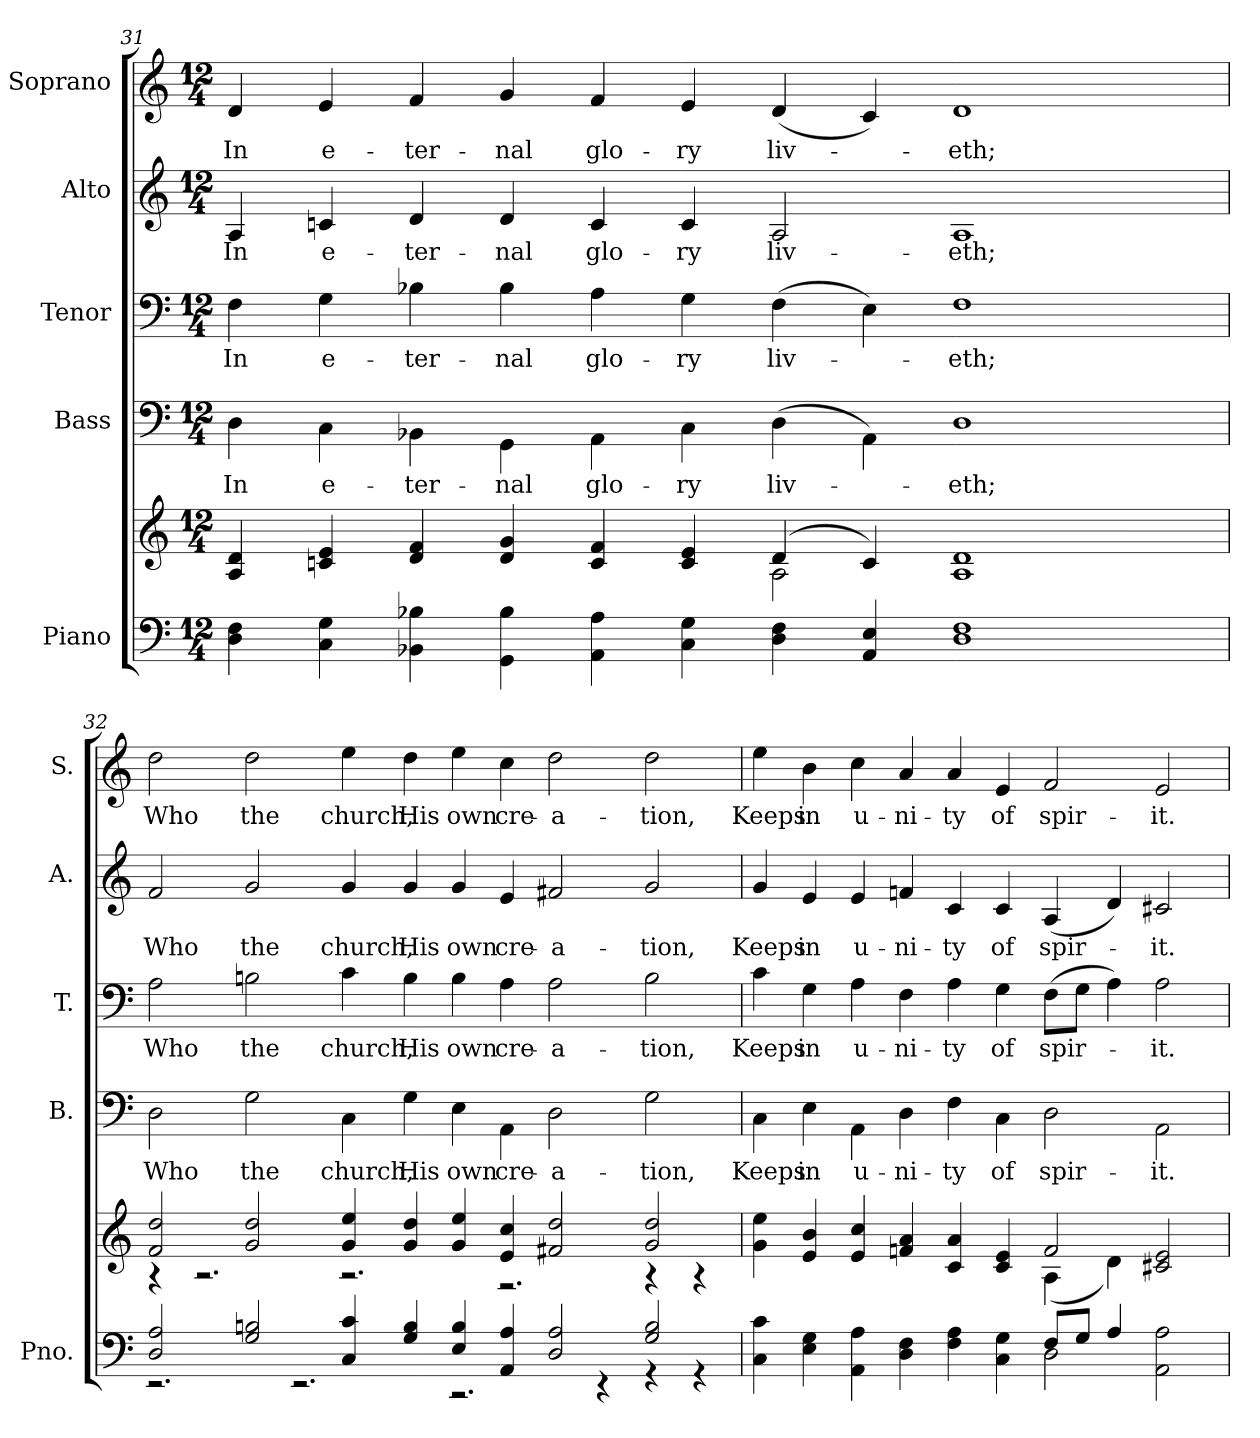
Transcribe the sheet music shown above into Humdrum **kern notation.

**kern	**kern	**kern	**text	**kern	**text	**kern	**text	**kern	**text
*part5	*part5	*part4	*part4	*part3	*part3	*part2	*part2	*part1	*part1
*staff6	*staff5	*staff4	*staff4	*staff3	*staff3	*staff2	*staff2	*staff1	*staff1
*I"Piano	*	*I"Bass	*	*I"Tenor	*	*I"Alto	*	*I"Soprano	*
*I'Pno.	*	*I'B.	*	*I'T.	*	*I'A.	*	*I'S.	*
!!LO:PB:g=z
*clefF4	*clefG2	*clefF4	*	*clefF4	*	*clefG2	*	*clefG2	*
*k[]	*k[]	*k[]	*	*k[]	*	*k[]	*	*k[]	*
*C:	*C:	*C:	*	*C:	*	*C:	*	*C:	*
*M12/4	*M12/4	*M12/4	*	*M12/4	*	*M12/4	*	*M12/4	*
=31	=31	=31	=31	=31	=31	=31	=31	=31	=31
*	*^	*	*	*	*	*	*	*	*
!	!	!	!	!LO:LY:b:color=#000000	!	!	!	!	!	!
!	!	!	!	!	!	!LO:LY:b:color=#000000	!	!	!	!
!	!	!	!	!	!	!	!	!LO:LY:b:color=#000000	!	!
!	!	!	!	!	!	!	!	!	!	!LO:LY:b:color=#000000
4Di\ 4Fi	4Ai/ 4di	1ryy	4Di\	In	4Fi\	In	4Ai/	In	4di/	In
!	!	!	!	!LO:LY:b:color=#000000	!	!	!	!	!	!
!	!	!	!	!	!	!LO:LY:b:color=#000000	!	!	!	!
!	!	!	!	!	!	!	!	!LO:LY:b:color=#000000	!	!
!	!	!	!	!	!	!	!	!	!	!LO:LY:b:color=#000000
4Ci\ 4Gi	4cni/ 4ei	.	4Ci\	e-	4Gi\	e-	4cni/	e-	4ei/	e-
!	!	!	!	!LO:LY:b:color=#000000	!	!	!	!	!	!
!	!	!	!	!	!	!LO:LY:b:color=#000000	!	!	!	!
!	!	!	!	!	!	!	!	!LO:LY:b:color=#000000	!	!
!	!	!	!	!	!	!	!	!	!	!LO:LY:b:color=#000000
4BB-Xi\ 4B-Xi	4di/ 4fi	.	4BB-Xi\	-ter-	4B-Xi\	-ter-	4di/	-ter-	4fi/	-ter-
!	!	!	!	!LO:LY:b:color=#000000	!	!	!	!	!	!
!	!	!	!	!	!	!LO:LY:b:color=#000000	!	!	!	!
!	!	!	!	!	!	!	!	!LO:LY:b:color=#000000	!	!
!	!	!	!	!	!	!	!	!	!	!LO:LY:b:color=#000000
4GGi\ 4B-i	4di/ 4gi	.	4GGi\	-nal	4B-i\	-nal	4di/	-nal	4gi/	-nal
!	!	!	!	!LO:LY:b:color=#000000	!	!	!	!	!	!
!	!	!	!	!	!	!LO:LY:b:color=#000000	!	!	!	!
!	!	!	!	!	!	!	!	!LO:LY:b:color=#000000	!	!
!	!	!	!	!	!	!	!	!	!	!LO:LY:b:color=#000000
4AAi\ 4Ai	4ci/ 4fi	2ryy	4AAi\	glo-	4Ai\	glo-	4ci/	glo-	4fi/	glo-
!	!	!	!	!LO:LY:b:color=#000000	!	!	!	!	!	!
!	!	!	!	!	!	!LO:LY:b:color=#000000	!	!	!	!
!	!	!	!	!	!	!	!	!LO:LY:b:color=#000000	!	!
!	!	!	!	!	!	!	!	!	!	!LO:LY:b:color=#000000
4Ci\ 4Gi	4ci/ 4ei	.	4Ci\	-ry	4Gi\	-ry	4ci/	-ry	4ei/	-ry
!	!	!	!	!LO:LY:b:color=#000000	!	!	!	!	!	!
!	!	!	!	!	!	!LO:LY:b:color=#000000	!	!	!	!
!	!	!	!	!	!	!	!	!LO:LY:b:color=#000000	!	!
!	!	!	!	!	!	!	!	!	!	!LO:LY:b:color=#000000
4Di\ 4Fi	(4di/	2Ai\	(4Di\	liv-	(4Fi\	liv-	2Ai/	liv-	(4di/	liv-
4AAi/ 4Ei	4ci/)	.	4AAi\)	.	4Ei\)	.	.	.	4ci/)	.
!	!	!	!	!LO:LY:b:color=#000000	!	!	!	!	!	!
!	!	!	!	!	!	!LO:LY:b:color=#000000	!	!	!	!
!	!	!	!	!	!	!	!	!LO:LY:b:color=#000000	!	!
!	!	!	!	!	!	!	!	!	!	!LO:LY:b:color=#000000
1Di 1Fi	1Ai 1di	2ryy	1Di	-eth;	1Fi	-eth;	1Ai	-eth;	1di	-eth;
.	.	2ryy	.	.	.	.	.	.	.	.
!!LO:PB:g=z
=32	=32	=32	=32	=32	=32	=32	=32	=32	=32	=32
*^	*	*	*	*	*	*	*	*	*	*
!	!	!	!	!	!LO:LY:b:color=#000000	!	!	!	!	!	!
!	!	!	!	!	!	!	!LO:LY:b:color=#000000	!	!	!	!
!	!	!	!	!	!	!	!	!	!LO:LY:b:color=#000000	!	!
!	!	!	!	!	!	!	!	!	!	!	!LO:LY:b:color=#000000
2Di/ 2Ai	2.r	2fi/ 2ddi	4r	2Di\	Who	2Ai\	Who	2fi/	Who	2ddi\	Who
.	.	.	2.r	.	.	.	.	.	.	.	.
!	!	!	!	!	!LO:LY:b:color=#000000	!	!	!	!	!	!
!	!	!	!	!	!	!	!LO:LY:b:color=#000000	!	!	!	!
!	!	!	!	!	!	!	!	!	!LO:LY:b:color=#000000	!	!
!	!	!	!	!	!	!	!	!	!	!	!LO:LY:b:color=#000000
2Gi/ 2Bni	.	2gi/ 2ddi	.	2Gi\	the	2Bni\	the	2gi/	the	2ddi\	the
.	2.r	.	.	.	.	.	.	.	.	.	.
!	!	!	!	!	!LO:LY:b:color=#000000	!	!	!	!	!	!
!	!	!	!	!	!	!	!LO:LY:b:color=#000000	!	!	!	!
!	!	!	!	!	!	!	!	!	!LO:LY:b:color=#000000	!	!
!	!	!	!	!	!	!	!	!	!	!	!LO:LY:b:color=#000000
4Ci/ 4ci	.	4gi/ 4eei	2.r	4Ci\	church,	4ci\	church,	4gi/	church,	4eei\	church,
!	!	!	!	!	!LO:LY:b:color=#000000	!	!	!	!	!	!
!	!	!	!	!	!	!	!LO:LY:b:color=#000000	!	!	!	!
!	!	!	!	!	!	!	!	!	!LO:LY:b:color=#000000	!	!
!	!	!	!	!	!	!	!	!	!	!	!LO:LY:b:color=#000000
4Gi/ 4Bi	.	4gi/ 4ddi	.	4Gi\	His	4Bi\	His	4gi/	His	4ddi\	His
!	!	!	!	!	!LO:LY:b:color=#000000	!	!	!	!	!	!
!	!	!	!	!	!	!	!LO:LY:b:color=#000000	!	!	!	!
!	!	!	!	!	!	!	!	!	!LO:LY:b:color=#000000	!	!
!	!	!	!	!	!	!	!	!	!	!	!LO:LY:b:color=#000000
4Ei/ 4Bi	2.r	4gi/ 4eei	.	4Ei\	own	4Bi\	own	4gi/	own	4eei\	own
!	!	!	!	!	!LO:LY:b:color=#000000	!	!	!	!	!	!
!	!	!	!	!	!	!	!LO:LY:b:color=#000000	!	!	!	!
!	!	!	!	!	!	!	!	!	!LO:LY:b:color=#000000	!	!
!	!	!	!	!	!	!	!	!	!	!	!LO:LY:b:color=#000000
4AAi/ 4Ai	.	4ei/ 4cci	2.r	4AAi\	cre-	4Ai\	cre-	4ei/	cre-	4cci\	cre-
!	!	!	!	!	!LO:LY:b:color=#000000	!	!	!	!	!	!
!	!	!	!	!	!	!	!LO:LY:b:color=#000000	!	!	!	!
!	!	!	!	!	!	!	!	!	!LO:LY:b:color=#000000	!	!
!	!	!	!	!	!	!	!	!	!	!	!LO:LY:b:color=#000000
2Di/ 2Ai	.	2f#Xi/ 2ddi	.	2Di\	-a-	2Ai\	-a-	2f#Xi/	-a-	2ddi\	-a-
.	4r	.	.	.	.	.	.	.	.	.	.
!	!	!	!	!	!LO:LY:b:color=#000000	!	!	!	!	!	!
!	!	!	!	!	!	!	!LO:LY:b:color=#000000	!	!	!	!
!	!	!	!	!	!	!	!	!	!LO:LY:b:color=#000000	!	!
!	!	!	!	!	!	!	!	!	!	!	!LO:LY:b:color=#000000
2Gi/ 2Bi	4r	2gi/ 2ddi	4r	2Gi\	-tion,	2Bi\	-tion,	2gi/	-tion,	2ddi\	-tion,
.	4r	.	4r	.	.	.	.	.	.	.	.
!!LO:PB:g=z
=33	=33	=33	=33	=33	=33	=33	=33	=33	=33	=33	=33
!	!	!	!	!	!LO:LY:b:color=#000000	!	!	!	!	!	!
!	!	!	!	!	!	!	!LO:LY:b:color=#000000	!	!	!	!
!	!	!	!	!	!	!	!	!	!LO:LY:b:color=#000000	!	!
!	!	!	!	!	!	!	!	!	!	!	!LO:LY:b:color=#000000
4Ci\ 4ci	1ryy	4gi\ 4eei	1ryy	4Ci\	Keeps	4ci\	Keeps	4gi/	Keeps	4eei\	Keeps
!	!	!	!	!	!LO:LY:b:color=#000000	!	!	!	!	!	!
!	!	!	!	!	!	!	!LO:LY:b:color=#000000	!	!	!	!
!	!	!	!	!	!	!	!	!	!LO:LY:b:color=#000000	!	!
!	!	!	!	!	!	!	!	!	!	!	!LO:LY:b:color=#000000
4Ei\ 4Gi	.	4ei/ 4bi	.	4Ei\	in	4Gi\	in	4ei/	in	4bi\	in
!	!	!	!	!	!LO:LY:b:color=#000000	!	!	!	!	!	!
!	!	!	!	!	!	!	!LO:LY:b:color=#000000	!	!	!	!
!	!	!	!	!	!	!	!	!	!LO:LY:b:color=#000000	!	!
!	!	!	!	!	!	!	!	!	!	!	!LO:LY:b:color=#000000
4AAi\ 4Ai	.	4ei/ 4cci	.	4AAi\	u-	4Ai\	u-	4ei/	u-	4cci\	u-
!	!	!	!	!	!LO:LY:b:color=#000000	!	!	!	!	!	!
!	!	!	!	!	!	!	!LO:LY:b:color=#000000	!	!	!	!
!	!	!	!	!	!	!	!	!	!LO:LY:b:color=#000000	!	!
!	!	!	!	!	!	!	!	!	!	!	!LO:LY:b:color=#000000
4Di\ 4Fi	.	4fni/ 4ai	.	4Di\	-ni-	4Fi\	-ni-	4fni/	-ni-	4ai/	-ni-
!	!	!	!	!	!LO:LY:b:color=#000000	!	!	!	!	!	!
!	!	!	!	!	!	!	!LO:LY:b:color=#000000	!	!	!	!
!	!	!	!	!	!	!	!	!	!LO:LY:b:color=#000000	!	!
!	!	!	!	!	!	!	!	!	!	!	!LO:LY:b:color=#000000
4Fi\ 4Ai	2ryy	4ci/ 4ai	2ryy	4Fi\	-ty	4Ai\	-ty	4ci/	-ty	4ai/	-ty
!	!	!	!	!	!LO:LY:b:color=#000000	!	!	!	!	!	!
!	!	!	!	!	!	!	!LO:LY:b:color=#000000	!	!	!	!
!	!	!	!	!	!	!	!	!	!LO:LY:b:color=#000000	!	!
!	!	!	!	!	!	!	!	!	!	!	!LO:LY:b:color=#000000
4Ci\ 4Gi	.	4ci/ 4ei	.	4Ci\	of	4Gi\	of	4ci/	of	4ei/	of
!	!	!	!	!	!LO:LY:b:color=#000000	!	!	!	!	!	!
!	!	!	!	!	!	!	!LO:LY:b:color=#000000	!	!	!	!
!	!	!	!	!	!	!	!	!	!LO:LY:b:color=#000000	!	!
!	!	!	!	!	!	!	!	!	!	!	!LO:LY:b:color=#000000
8Fi/L	2Di\	2fi/	(4Ai\	2Di\	spir-	(8Fi\L	spir-	(4Ai/	spir-	2fi/	spir-
8Gi/J	.	.	.	.	.	8Gi\J	.	.	.	.	.
4Ai/	.	.	4di\)	.	.	4Ai\)	.	4di/)	.	.	.
!	!	!	!	!	!LO:LY:b:color=#000000	!	!	!	!	!	!
!	!	!	!	!	!	!	!LO:LY:b:color=#000000	!	!	!	!
!	!	!	!	!	!	!	!	!	!LO:LY:b:color=#000000	!	!
!	!	!	!	!	!	!	!	!	!	!	!LO:LY:b:color=#000000
2AAi\ 2Ai	2ryy	2c#Xi/ 2ei	2ryy	2AAi\	-it.	2Ai\	-it.	2c#Xi/	-it.	2ei/	-it.
*v	*v	*	*	*	*	*	*	*	*	*	*
*	*v	*v	*	*	*	*	*	*	*	*
=	=	=	=	=	=	=	=	=	=
*-	*-	*-	*-	*-	*-	*-	*-	*-	*-
